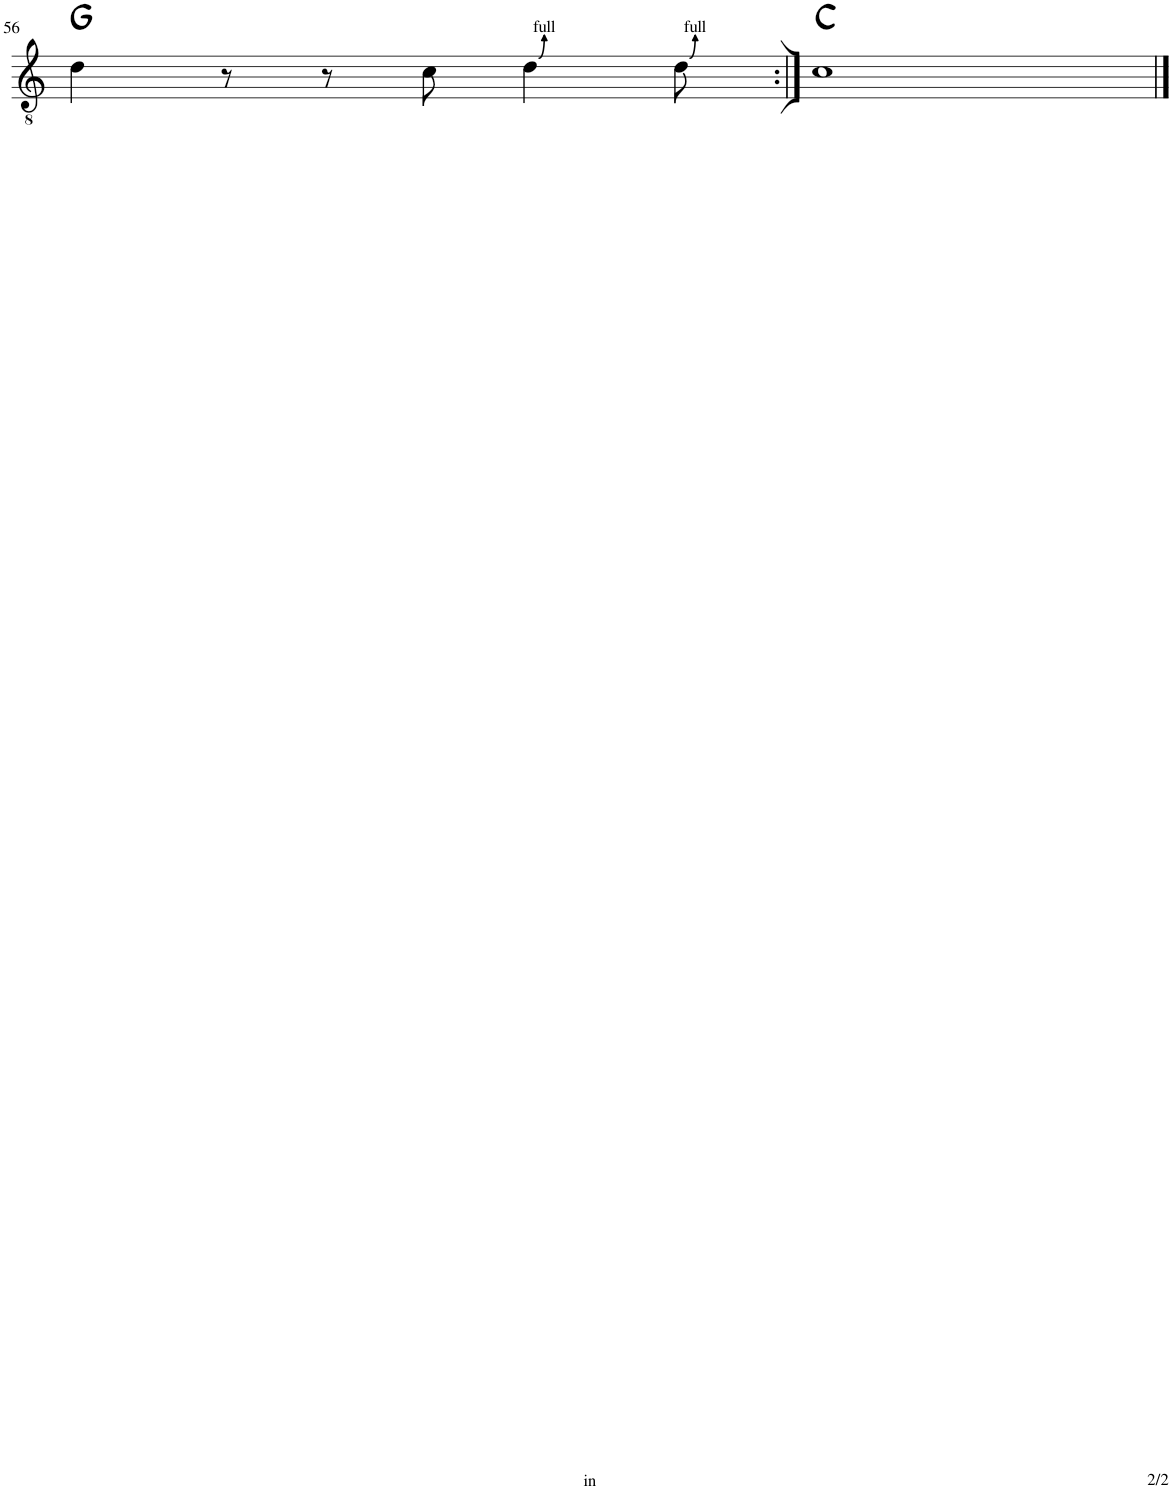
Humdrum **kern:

**kern	**harte
*part1	*part1
*staff1	*
*I"Classical Guitar	*
*I'Guit.	*
!!LO:PB:g=z
*clefGv2	*
*k[]	*
*M4/4	*
=56	=56
4d\	G:maj
8r	.
8r	.
8c\	.
4d\	.
8d\	.
=57:|!	=57:|!
1c	C:maj
==	==
*-	*-
